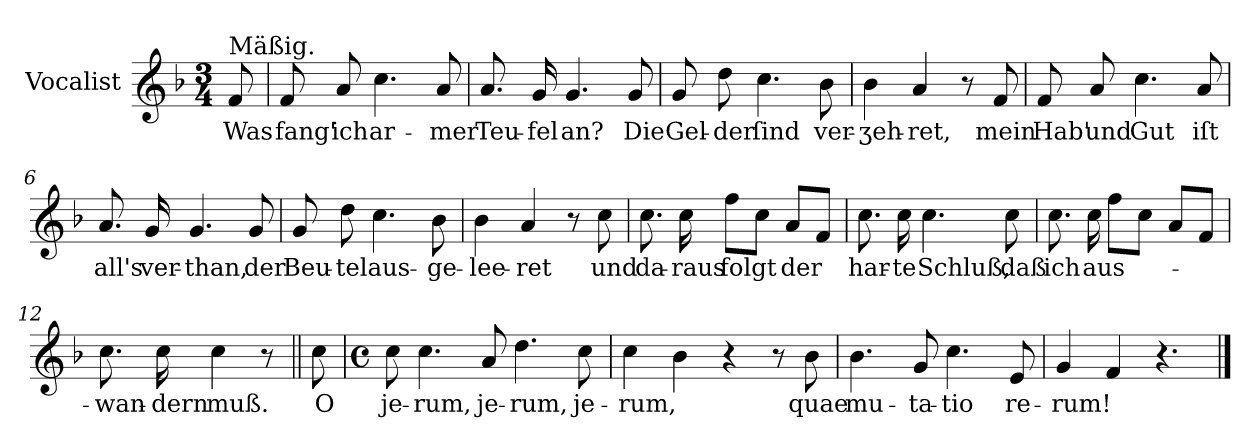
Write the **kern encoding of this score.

**kern	**text
*part1	*part1
*staff1	*staff1
*I"Vocalist	*
*clefG2	*
*k[b-]	*
*F:	*
*M3/4	*
=	=
!LO:TX:a:t=Mäßig.	!
8f	Was
=1	=1
8f	fang'
8a	ich
4.cc	ar-
8a	-mer
=2	=2
8.a	Teu-
16g	-fel
4.g	an?
8g	Die
=3	=3
8g	Gel-
8dd	-der
4.cc	ſind
8b-	ver-
=4	=4
4b-	-ʒeh-
4a	-ret,
8r	.
8f	mein
=5	=5
8f	Hab'
8a	und
4.cc	Gut
8a	iſt
=6	=6
8.a	all's
16g	ver-
4.g	-than,
8g	der
=7	=7
8g	Beu-
8dd	-tel
4.cc	aus-
8b-	-ge-
=8	=8
4b-	-lee-
4a	-ret
8r	.
8cc	und
=9	=9
8.cc	da-
16cc	-raus
8ffL	folgt
8ccJ	.
8aL	der
8fJ	.
=10	=10
8.cc	har-
16cc	-te
4.cc	Schluß,
8cc	daß
=11	=11
8.cc	ich
16cc	aus-
8ffL	.
8ccJ	.
8aL	.
8fJ	.
=12	=12
8.cc	-wan-
16cc	-dern
4cc	muß.
8r	.
=||	=||
8cc	O
=13	=13
*M4/4	*
*met(c)	*
8cc	je-
4.cc	-rum,
8a	je-
4.dd	-rum,
8cc	je-
=14	=14
4cc	-rum,
4b-	.
4r	.
8r	.
8b-	quae
=15	=15
4.b-	mu-
8g	-ta-
4.cc	-tio
8e	re-
=16	=16
4g	-rum!
4f	.
4.r	.
==	==
*-	*-
